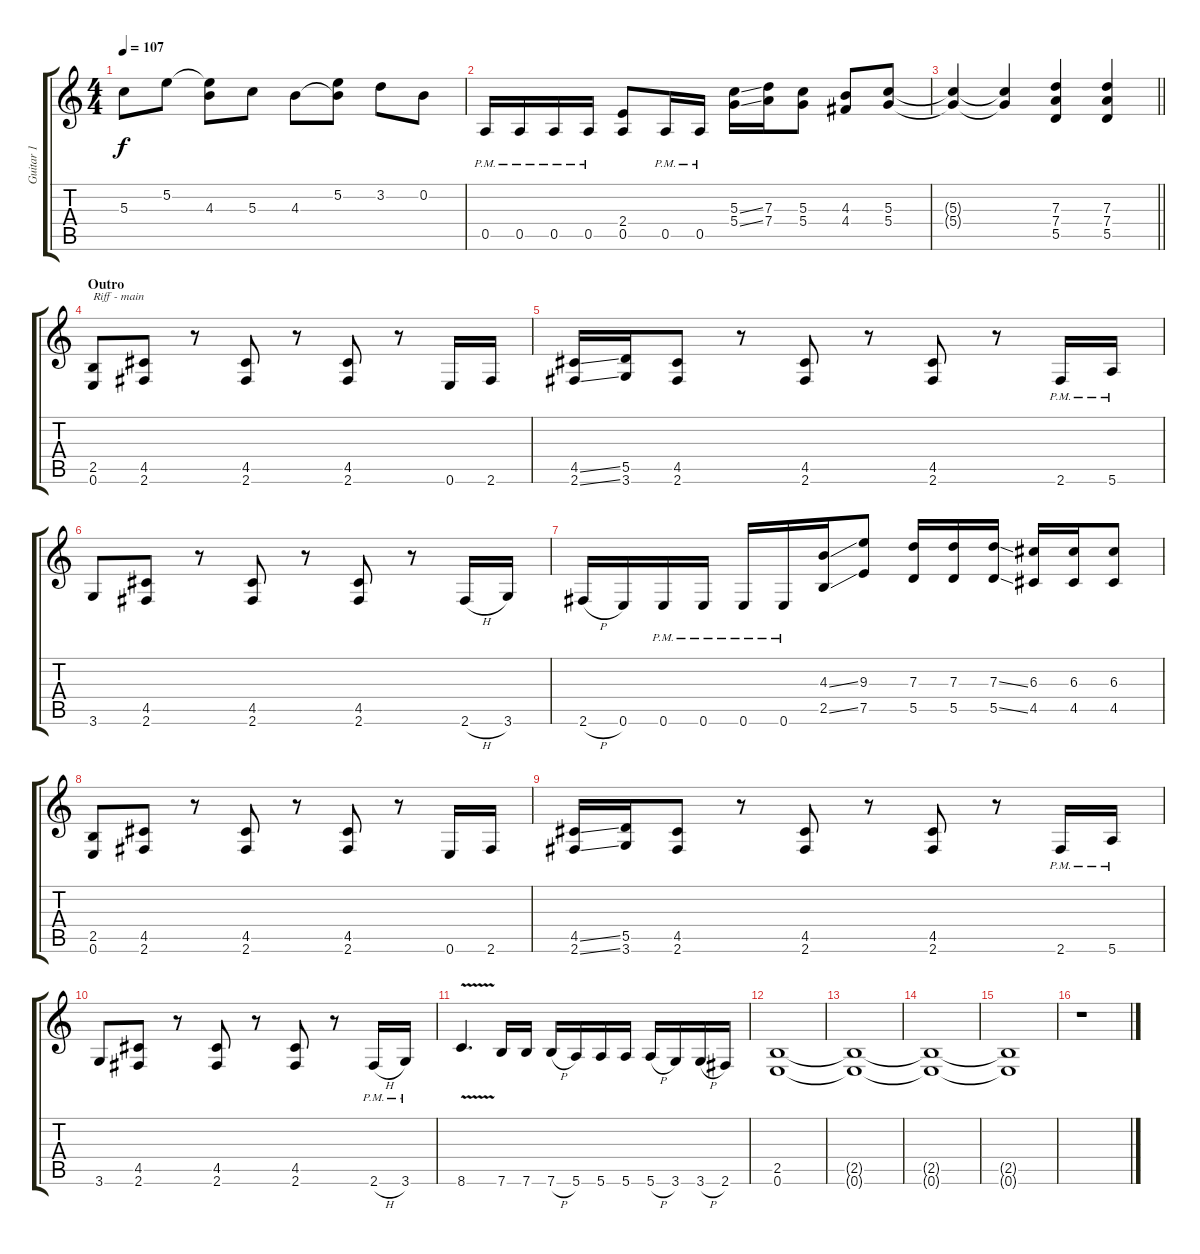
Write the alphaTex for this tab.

\track ("Guitar 1" "Guitar 1") {instrument overdrivenguitar}
\staff {score tabs}
\tuning (E4 B3 G3 D3 A2 E2) {hide}
\ts (4 4)
\tempo 107
\clef g2
\ks c
5.3{t}.8{dy f} 5.2.8 (5.2{t} 4.3).8 5.3.8 4.3.8 (5.2 4.3{t}).8 3.2.8 0.2.8 |
0.5{pm}.16 0.5{pm}.16 0.5{pm}.16 0.5{pm}.16 (2.4 0.5).8 0.5{pm}.16 0.5{pm}.16 (5.3{ss} 5.4{ss}).16 (7.3 7.4).16 (5.3 5.4).8 (4.3 4.4).8 (5.3 5.4).8 |
\barLineRight lightlight
(5.3{t} 5.4{t}).4 (5.3{t} 5.4{t}).4 (7.3 7.4 5.5).4 (7.3 7.4 5.5).4 |
\section ("" "Outro")
(2.5 0.6).8{txt "Riff - main"} (4.5 2.6).8 r.8 (4.5 2.6).8 r.8 (4.5 2.6).8 r.8 0.6.16 2.6.16 |
(4.5{ss} 2.6{ss}).16 (5.5 3.6).16 (4.5 2.6).8 r.8 (4.5 2.6).8 r.8 (4.5 2.6).8 r.8 2.6{pm}.16 5.6{pm}.16 |
3.6.8 (4.5 2.6).8 r.8 (4.5 2.6).8 r.8 (4.5 2.6).8 r.8 2.6{h}.16 3.6.16 |
2.6{h}.16 0.6.16 0.6{pm}.16 0.6{pm}.16 0.6{pm}.16 0.6{pm}.16 (4.3{ss} 2.5{ss}).16 (9.3 7.5).8 (7.3 5.5).16 (7.3 5.5).16 (7.3{ss} 5.5{ss}).16 (6.3 4.5).16 (6.3 4.5).16 (6.3 4.5).8 |
(2.5 0.6).8 (4.5 2.6).8 r.8 (4.5 2.6).8 r.8 (4.5 2.6).8 r.8 0.6.16 2.6.16 |
(4.5{ss} 2.6{ss}).16 (5.5 3.6).16 (4.5 2.6).8 r.8 (4.5 2.6).8 r.8 (4.5 2.6).8 r.8 2.6{pm}.16 5.6{pm}.16 |
3.6.8 (4.5 2.6).8 r.8 (4.5 2.6).8 r.8 (4.5 2.6).8 r.8 2.6{h pm}.16 3.6{pm}.16 |
8.6{v}.4{d} 7.6.16 7.6.16 7.6{h}.16 5.6.16 5.6.16 5.6.16 5.6{h}.16 3.6.16 3.6{h}.16 2.6.16 |
(2.5 0.6).1 |
(2.5{t} 0.6{t}).1 |
(2.5{t} 0.6{t}).1 |
(2.5{t} 0.6{t}).1 |
r.1
